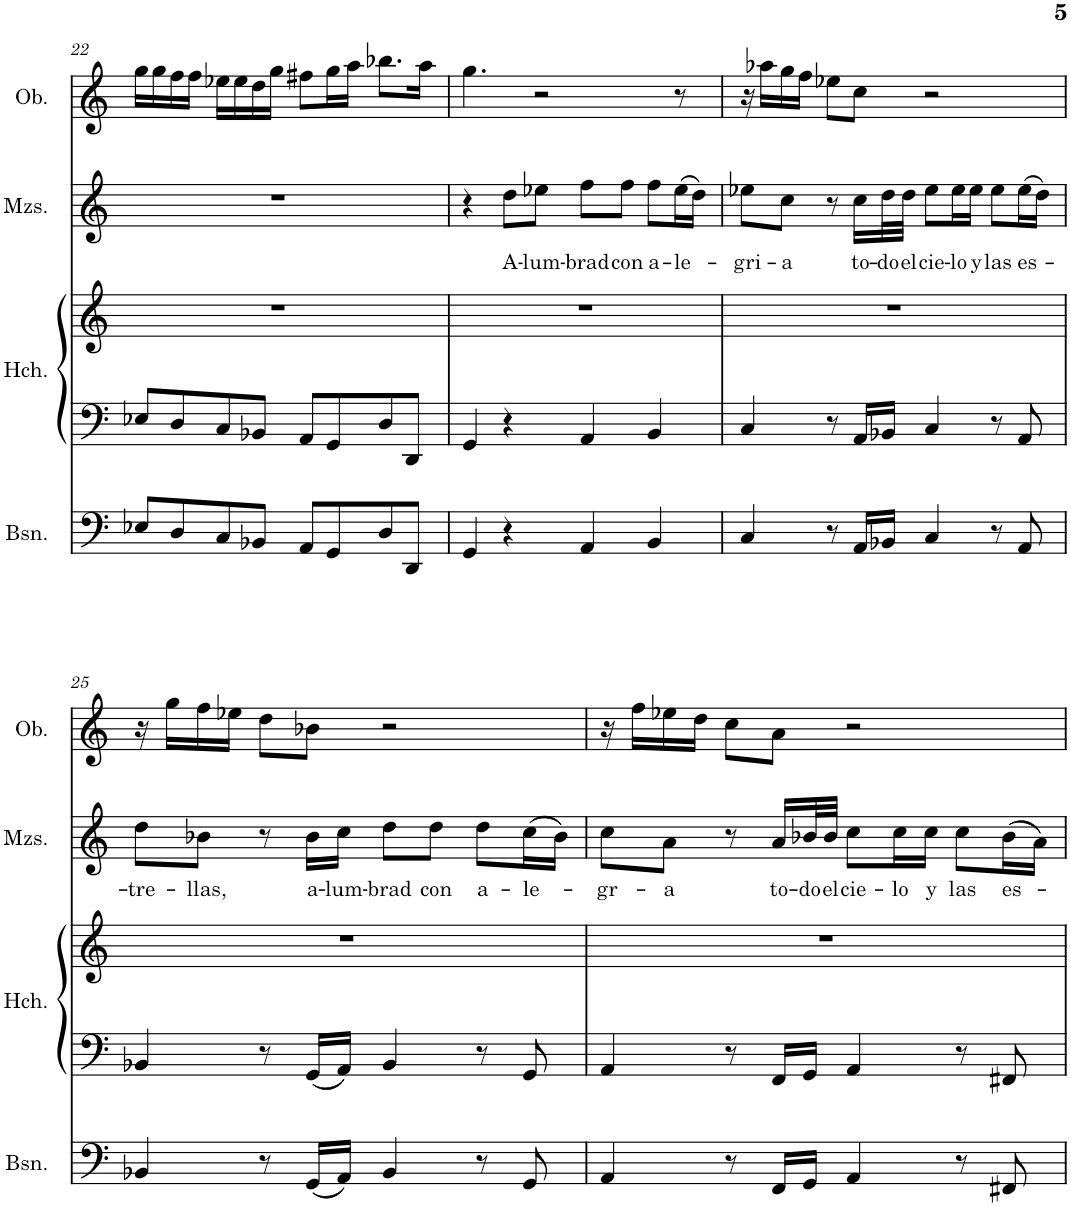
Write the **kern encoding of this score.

**kern	**kern	**kern	**kern	**text	**kern
*part4	*part3	*part3	*part2	*part2	*part1
*staff5	*staff4	*staff3	*staff2	*staff2	*staff1
*I"Bassoon	*I"Harpsichord	*	*I"Mezzo-soprano	*	*I"Oboe
*I'Bsn.	*I'Hch.	*	*I'Mzs.	*	*I'Ob.
!!LO:PB:g=z
*clefF4	*clefF4	*clefG2	*clefG2	*	*clefG2
*k[]	*k[]	*k[]	*k[]	*	*k[]
*M4/4	*M4/4	*M4/4	*M4/4	*	*M4/4
=22	=22	=22	=22	=22	=22
8E-X/L	8E-X/L	1r	1r	.	16gg\LL
.	.	.	.	.	16gg\
8D/	8D/	.	.	.	16ff\
.	.	.	.	.	16ff\JJ
8C/	8C/	.	.	.	16ee-X\LL
.	.	.	.	.	16ee-\
8BB-X/J	8BB-X/J	.	.	.	16dd\
.	.	.	.	.	16gg\JJ
8AA/L	8AA/L	.	.	.	8ff#X\L
8GG/	8GG/	.	.	.	16gg\L
.	.	.	.	.	16aa\JJ
8D/	8D/	.	.	.	8.bb-X\L
8DD/J	8DD/J	.	.	.	.
.	.	.	.	.	16aa\Jk
=23	=23	=23	=23	=23	=23
4GG/	4GG/	1r	4r	.	4.gg\
!	!	!	!	!LO:LY:b	!
4r	4r	.	8dd\L	A-	.
!	!	!	!	!LO:LY:b	!
.	.	.	8ee-X\J	-lum-	2r
!	!	!	!	!LO:LY:b	!
4AA/	4AA/	.	8ff\L	-brad	.
!	!	!	!	!LO:LY:b	!
.	.	.	8ff\J	con	.
!	!	!	!	!LO:LY:b	!
4BB/	4BB/	.	8ff\L	a-	.
!	!	!	!	!LO:LY:b	!
.	.	.	(16ee-\L	-le-	8r
.	.	.	16dd\JJ)	.	.
=24	=24	=24	=24	=24	=24
!	!	!	!	!LO:LY:b	!
4C/	4C/	1r	8ee-X\L	-gri-	16r
.	.	.	.	.	16aa-X\LL
!	!	!	!	!LO:LY:b	!
.	.	.	8cc\J	-a	16gg\
.	.	.	.	.	16ff\JJ
8r	8r	.	8r	.	8ee-X\L
!	!	!	!	!LO:LY:b	!
16AA/LL	16AA/LL	.	16cc\LL	to-	8cc\J
!	!	!	!	!LO:LY:b	!
16BB-X/JJ	16BB-X/JJ	.	32dd\L	-do	.
!	!	!	!	!LO:LY:b	!
.	.	.	32dd\JJJ	el	.
!	!	!	!	!LO:LY:b	!
4C/	4C/	.	8ee-\L	cie-	2r
!	!	!	!	!LO:LY:b	!
.	.	.	16ee-\L	-lo	.
!	!	!	!	!LO:LY:b	!
.	.	.	16ee-\JJ	y	.
!	!	!	!	!LO:LY:b	!
8r	8r	.	8ee-\L	las	.
!	!	!	!	!LO:LY:b	!
8AA/	8AA/	.	(16ee-\L	es-	.
.	.	.	16dd\JJ)	.	.
!!LO:LB:g=z
=25	=25	=25	=25	=25	=25
!	!	!	!	!LO:LY:b	!
4BB-X/	4BB-X/	1r	8dd\L	-tre-	16r
.	.	.	.	.	16gg\LL
!	!	!	!	!LO:LY:b	!
.	.	.	8b-X\J	-llas,	16ff\
.	.	.	.	.	16ee-X\JJ
8r	8r	.	8r	.	8dd\L
!	!	!	!	!LO:LY:b	!
(16GG/LL	16GG/LL	.	16b-\LL	a-	8b-X\J
!	!	!	!	!LO:LY:b	!
16AA/JJ)	16AA/JJ	.	16cc\JJ	-lum-	.
!	!	!	!	!LO:LY:b	!
4BB-/	4BB-/	.	8dd\L	-brad	2r
!	!	!	!	!LO:LY:b	!
.	.	.	8dd\J	con	.
!	!	!	!	!LO:LY:b	!
8r	8r	.	8dd\L	a-	.
!	!	!	!	!LO:LY:b	!
8GG/	8GG/	.	(16cc\L	-le-	.
.	.	.	16b-\JJ)	.	.
=26	=26	=26	=26	=26	=26
!	!	!	!	!LO:LY:b	!
4AA/	4AA/	1r	8cc\L	-gr-	16r
.	.	.	.	.	16ff\LL
!	!	!	!	!LO:LY:b	!
.	.	.	8a\J	-a	16ee-X\
.	.	.	.	.	16dd\JJ
8r	8r	.	8r	.	8cc\L
!	!	!	!	!LO:LY:b	!
16FF/LL	16FF/LL	.	16a/LL	to-	8a\J
!	!	!	!	!LO:LY:b	!
16GG/JJ	16GG/JJ	.	32b-X/L	-do	.
!	!	!	!	!LO:LY:b	!
.	.	.	32b-/JJJ	el	.
!	!	!	!	!LO:LY:b	!
4AA/	4AA/	.	8cc\L	cie-	2r
!	!	!	!	!LO:LY:b	!
.	.	.	16cc\L	-lo	.
!	!	!	!	!LO:LY:b	!
.	.	.	16cc\JJ	y	.
!	!	!	!	!LO:LY:b	!
8r	8r	.	8cc\L	las	.
!	!	!	!	!LO:LY:b	!
8FF#X/	8FF#X/	.	(16b-\L	es-	.
.	.	.	16a\JJ)	.	.
=	=	=	=	=	=
*-	*-	*-	*-	*-	*-
